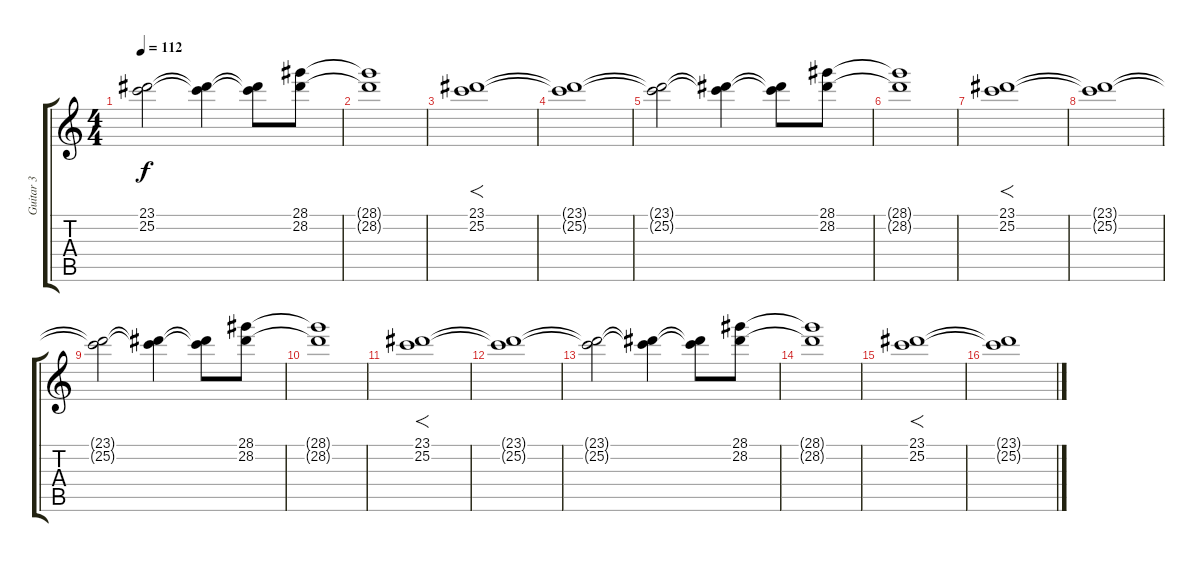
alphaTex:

\track ("Guitar 3" "Guitar 3") {instrument viola}
\staff {score tabs}
\tuning (E4 B3 G3 D3 A2 E2) {hide}
\ts (4 4)
\tempo 112
\clef g2
\ks c
(23.1{t} 25.2{t}).2{dy f} (23.1{t} 25.2{t}).4 (23.1{t} 25.2{t}).8 (28.1 28.2).8 |
(28.1{t} 28.2{t}).1 |
(23.1 25.2).1{f} |
(23.1{t} 25.2{t}).1 |
(23.1{t} 25.2{t}).2 (23.1{t} 25.2{t}).4 (23.1{t} 25.2{t}).8 (28.1 28.2).8 |
(28.1{t} 28.2{t}).1 |
(23.1 25.2).1{f} |
(23.1{t} 25.2{t}).1 |
(23.1{t} 25.2{t}).2 (23.1{t} 25.2{t}).4 (23.1{t} 25.2{t}).8 (28.1 28.2).8 |
(28.1{t} 28.2{t}).1 |
(23.1 25.2).1{f} |
(23.1{t} 25.2{t}).1 |
(23.1{t} 25.2{t}).2 (23.1{t} 25.2{t}).4 (23.1{t} 25.2{t}).8 (28.1 28.2).8 |
(28.1{t} 28.2{t}).1 |
(23.1 25.2).1{f} |
(23.1{t} 25.2{t}).1
